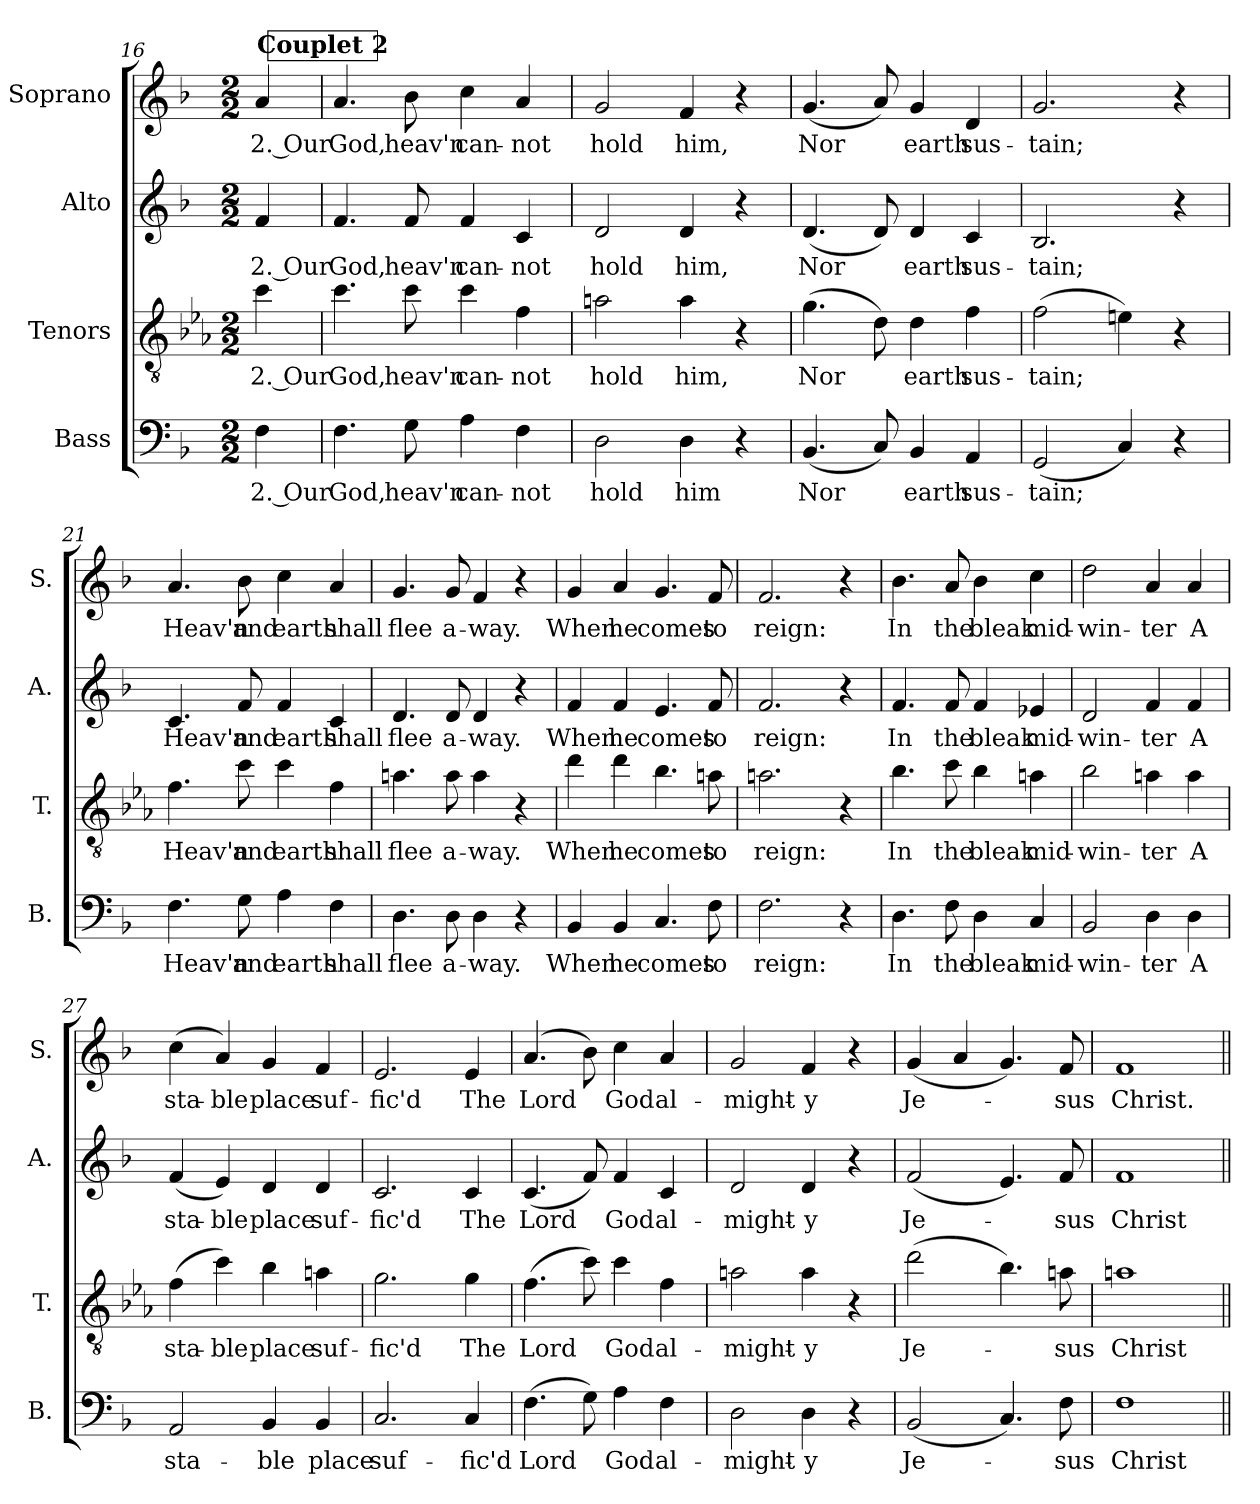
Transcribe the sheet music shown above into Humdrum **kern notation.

**kern	**text	**kern	**text	**kern	**text	**kern	**text
*part4	*part4	*part3	*part3	*part2	*part2	*part1	*part1
*staff4	*staff4	*staff3	*staff3	*staff2	*staff2	*staff1	*staff1
*I"Bass	*	*I"Tenors	*	*I"Alto	*	*I"Soprano	*
*I'B.	*	*I'T.	*	*I'A.	*	*I'S.	*
!!LO:PB:g=z
*clefF4	*	*clefGv2	*	*clefG2	*	*clefG2	*
*	*	*ITrd8c14	*	*	*	*	*
*k[b-]	*	*k[b-e-a-]	*	*k[b-]	*	*k[b-]	*
*M2/2	*	*M2/2	*	*M2/2	*	*M2/2	*
=16X1	=16X1	=16X1	=16X1	=16X1	=16X1	=16X1	=16X1
4F\	2. Our	4c\	2. Our	4f/	2. Our	4a/	2. Our
!!LO:REH:place=s1:a:B:fs=16:t=Couplet 2
=17	=17	=17	=17	=17	=17	=17	=17
4.F\	God,	4.c\	God,	4.f/	God,	4.a/	God,
8G\	heav'n	8c\	heav'n	8f/	heav'n	8b-\	heav'n
4A\	can-	4c\	can-	4f/	can-	4cc\	can-
4F\	-not	4F\	-not	4c/	-not	4a/	-not
=18	=18	=18	=18	=18	=18	=18	=18
2D\	hold	2An\	hold	2d/	hold	2g/	hold
4D\	him	4A\	him,	4d/	him,	4f/	him,
4r	.	4r	.	4r	.	4r	.
=19	=19	=19	=19	=19	=19	=19	=19
(4.BB-/	Nor	(4.G\	Nor	(4.d/	Nor	(4.g/	Nor
8C/)	.	8D\)	.	8d/)	.	8a/)	.
4BB-/	earth	4D\	earth	4d/	earth	4g/	earth
4AA/	sus-	4F\	sus-	4c/	sus-	4d/	sus-
=20	=20	=20	=20	=20	=20	=20	=20
(2GG/	-tain;	(2F\	-tain;	2.B-/	-tain;	2.g/	-tain;
4C/)	.	4En\)	.	.	.	.	.
4r	.	4r	.	4r	.	4r	.
!!LO:LB:g=z
=21	=21	=21	=21	=21	=21	=21	=21
4.F\	Heav'n	4.F\	Heav'n	4.c/	Heav'n	4.a/	Heav'n
8G\	and	8c\	and	8f/	and	8b-\	and
4A\	earth	4c\	earth	4f/	earth	4cc\	earth
4F\	shall	4F\	shall	4c/	shall	4a/	shall
=22	=22	=22	=22	=22	=22	=22	=22
4.D\	flee	4.An\	flee	4.d/	flee	4.g/	flee
8D\	a-	8A\	a-	8d/	a-	8g/	a-
4D\	-way.	4A\	-way.	4d/	-way.	4f/	-way.
4r	.	4r	.	4r	.	4r	.
=23	=23	=23	=23	=23	=23	=23	=23
4BB-/	When	4d\	When	4f/	When	4g/	When
4BB-/	he	4d\	he	4f/	he	4a/	he
4.C/	comes	4.B-\	comes	4.e/	comes	4.g/	comes
8F\	to	8An\	to	8f/	to	8f/	to
=24	=24	=24	=24	=24	=24	=24	=24
2.F\	reign:	2.An\	reign:	2.f/	reign:	2.f/	reign:
4r	.	4r	.	4r	.	4r	.
!!LO:LB:g=z
=25	=25	=25	=25	=25	=25	=25	=25
4.D\	In	4.B-\	In	4.f/	In	4.b-\	In
8F\	the	8c\	the	8f/	the	8a/	the
4D\	bleak	4B-\	bleak	4f/	bleak	4b-\	bleak
4C/	mid-	4An\	mid-	4e-X/	mid-	4cc\	mid-
=26	=26	=26	=26	=26	=26	=26	=26
2BB-/	-win-	2B-\	-win-	2d/	-win-	2dd\	-win-
4D\	-ter	4An\	-ter	4f/	-ter	4a/	-ter
4D\	A	4A\	A	4f/	A	4a/	A
=27	=27	=27	=27	=27	=27	=27	=27
2AA/	sta-	(4F\	sta-	(4f/	sta-	(4cc\	sta-
.	.	4c\)	-ble	4e/)	-ble	4a/)	-ble
4BB-/	-ble	4B-\	place	4d/	place	4g/	place
4BB-/	place	4An\	suf-	4d/	suf-	4f/	suf-
=28	=28	=28	=28	=28	=28	=28	=28
2.C/	suf-	2.G\	-fic'd	2.c/	-fic'd	2.e/	-fic'd
4C/	-fic'd	4G\	The	4c/	The	4e/	The
!!LO:LB:g=z
=29	=29	=29	=29	=29	=29	=29	=29
(4.F\	Lord	(4.F\	Lord	(>4.c/	Lord	(4.a/	Lord
8G\)	.	8c\)	.	8f/)	.	8b-\)	.
4A\	God	4c\	God	4f/	God	4cc\	God
4F\	al-	4F\	al-	4c/	al-	4a/	al-
=30	=30	=30	=30	=30	=30	=30	=30
2D\	-might-	2An\	-might-	2d/	-might-	2g/	-might-
4D\	-y	4A\	-y	4d/	-y	4f/	-y
4r	.	4r	.	4r	.	4r	.
=31	=31	=31	=31	=31	=31	=31	=31
(2BB-/	Je-	(2d\	Je-	(2f/	Je-	(4g/	Je-
.	.	.	.	.	.	4a/	.
4.C/)	.	4.B-\)	.	4.e/)	.	4.g/)	.
8F\	sus	8An\	sus	8f/	sus	8f/	-sus
=32	=32	=32	=32	=32	=32	=32	=32
1F	Christ	1An	Christ	1f	Christ	1f	Christ.
=||	=||	=||	=||	=||	=||	=||	=||
*-	*-	*-	*-	*-	*-	*-	*-
